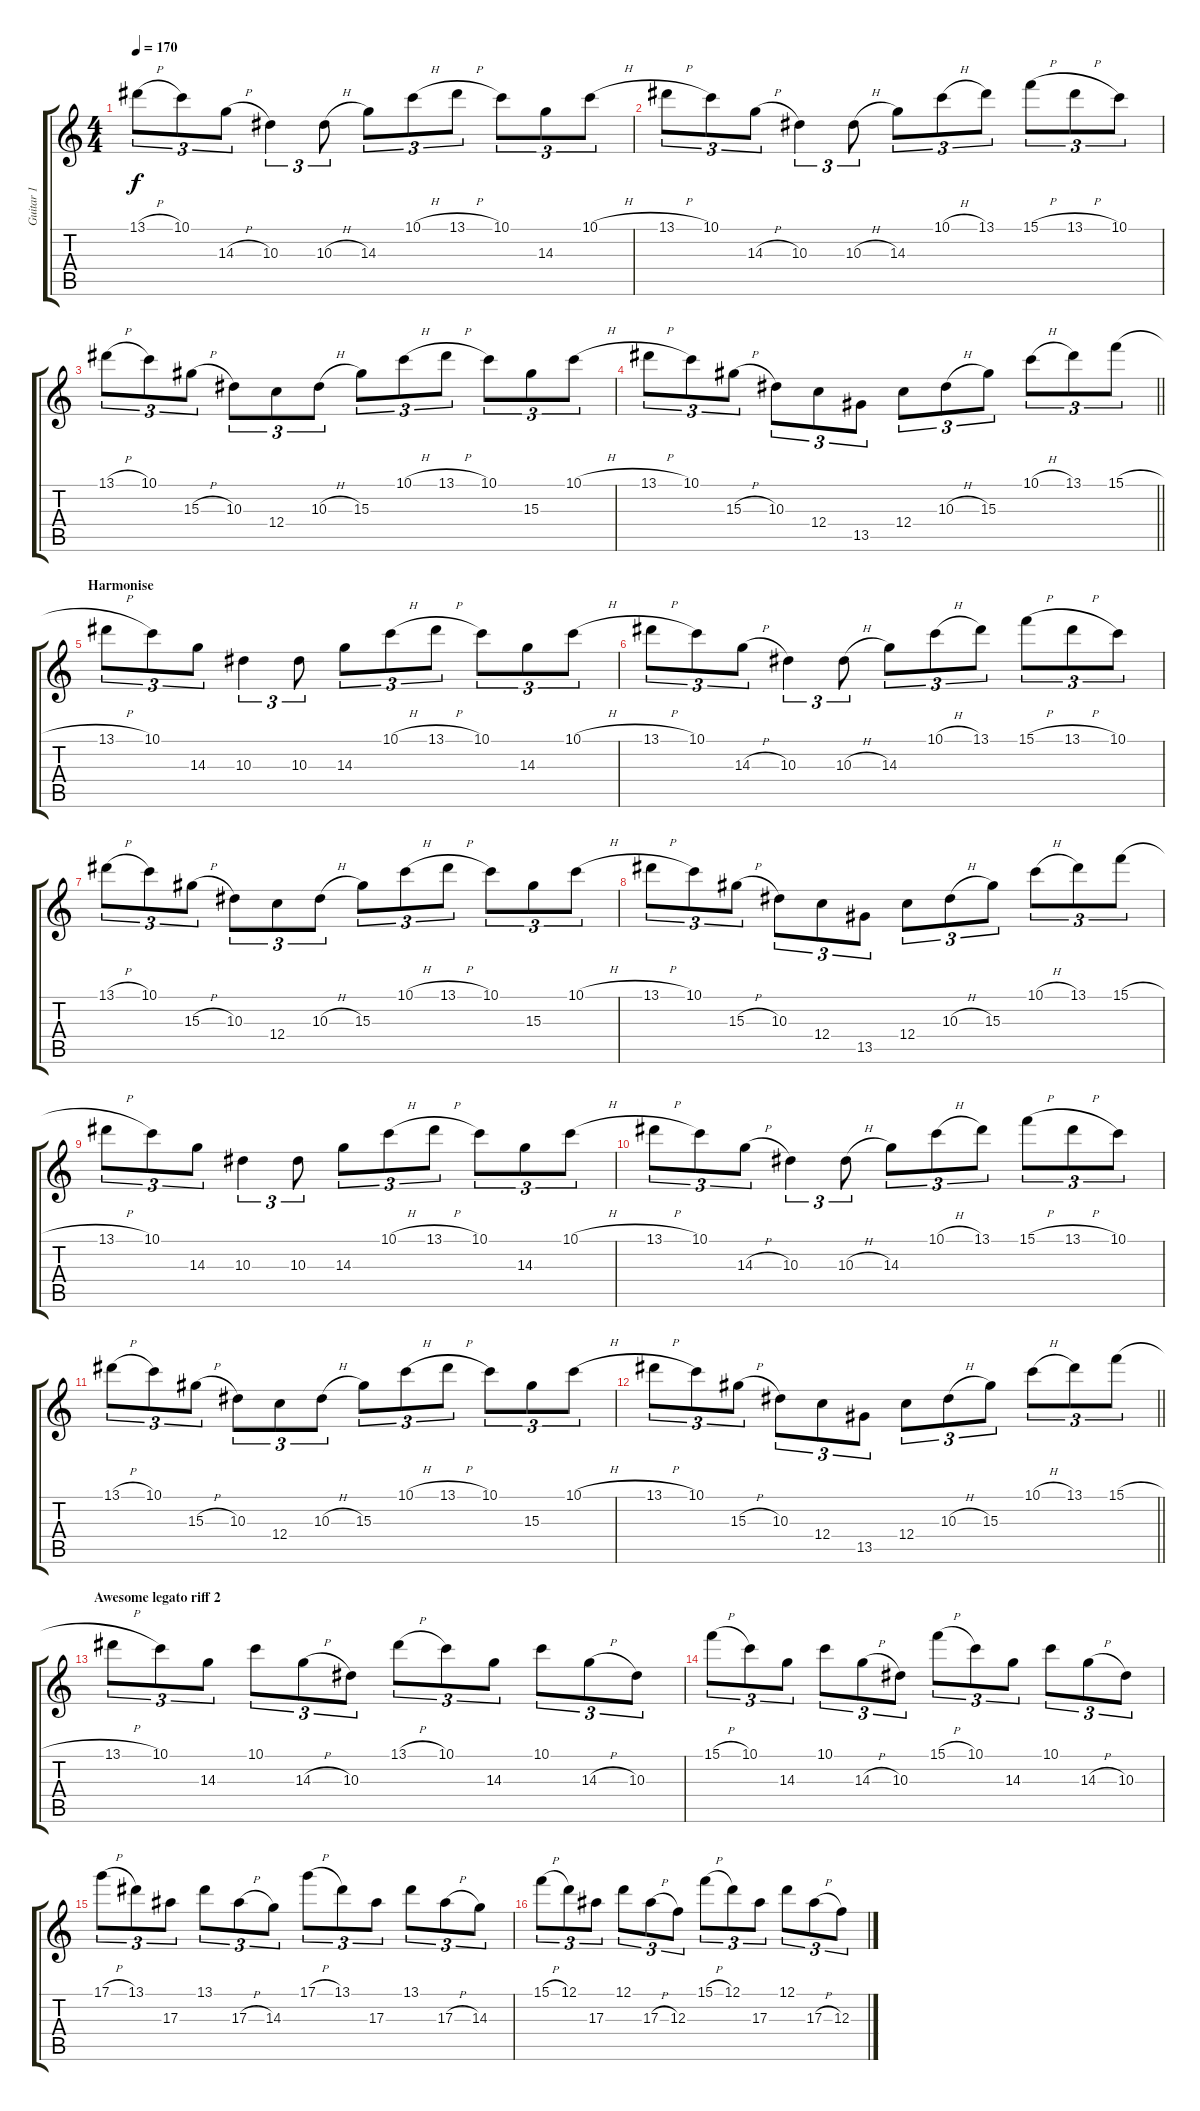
\track ("Guitar 1" "Guitar 1") {instrument overdrivenguitar}
\staff {score tabs}
\tuning (D4 A3 F3 C3 G2 C2) {hide}
\ts (4 4)
\tempo 170
\clef g2
\ks c
13.1{h}.8{tu (3 2) dy f} 10.1.8{tu (3 2)} 14.3{h}.8{tu (3 2)} 10.3.4{tu (3 2)} 10.3{h}.8{tu (3 2)} 14.3.8{tu (3 2)} 10.1{h}.8{tu (3 2)} 13.1{h}.8{tu (3 2)} 10.1.8{tu (3 2)} 14.3.8{tu (3 2)} 10.1{h}.8{tu (3 2)} |
13.1{h}.8{tu (3 2)} 10.1.8{tu (3 2)} 14.3{h}.8{tu (3 2)} 10.3.4{tu (3 2)} 10.3{h}.8{tu (3 2)} 14.3.8{tu (3 2)} 10.1{h}.8{tu (3 2)} 13.1.8{tu (3 2)} 15.1{h}.8{tu (3 2)} 13.1{h}.8{tu (3 2)} 10.1.8{tu (3 2)} |
13.1{h}.8{tu (3 2)} 10.1.8{tu (3 2)} 15.3{h}.8{tu (3 2)} 10.3.8{tu (3 2)} 12.4.8{tu (3 2)} 10.3{h}.8{tu (3 2)} 15.3.8{tu (3 2)} 10.1{h}.8{tu (3 2)} 13.1{h}.8{tu (3 2)} 10.1.8{tu (3 2)} 15.3.8{tu (3 2)} 10.1{h}.8{tu (3 2)} |
\barLineRight lightlight
13.1{h}.8{tu (3 2)} 10.1.8{tu (3 2)} 15.3{h}.8{tu (3 2)} 10.3.8{tu (3 2)} 12.4.8{tu (3 2)} 13.5.8{tu (3 2)} 12.4.8{tu (3 2)} 10.3{h}.8{tu (3 2)} 15.3.8{tu (3 2)} 10.1{h}.8{tu (3 2)} 13.1.8{tu (3 2)} 15.1{h}.8{tu (3 2)} |
\section ("" "Harmonise")
13.1{h}.8{tu (3 2)} 10.1.8{tu (3 2)} 14.3.8{tu (3 2)} 10.3.4{tu (3 2)} 10.3.8{tu (3 2)} 14.3.8{tu (3 2)} 10.1{h}.8{tu (3 2)} 13.1{h}.8{tu (3 2)} 10.1.8{tu (3 2)} 14.3.8{tu (3 2)} 10.1{h}.8{tu (3 2)} |
13.1{h}.8{tu (3 2)} 10.1.8{tu (3 2)} 14.3{h}.8{tu (3 2)} 10.3.4{tu (3 2)} 10.3{h}.8{tu (3 2)} 14.3.8{tu (3 2)} 10.1{h}.8{tu (3 2)} 13.1.8{tu (3 2)} 15.1{h}.8{tu (3 2)} 13.1{h}.8{tu (3 2)} 10.1.8{tu (3 2)} |
13.1{h}.8{tu (3 2)} 10.1.8{tu (3 2)} 15.3{h}.8{tu (3 2)} 10.3.8{tu (3 2)} 12.4.8{tu (3 2)} 10.3{h}.8{tu (3 2)} 15.3.8{tu (3 2)} 10.1{h}.8{tu (3 2)} 13.1{h}.8{tu (3 2)} 10.1.8{tu (3 2)} 15.3.8{tu (3 2)} 10.1{h}.8{tu (3 2)} |
13.1{h}.8{tu (3 2)} 10.1.8{tu (3 2)} 15.3{h}.8{tu (3 2)} 10.3.8{tu (3 2)} 12.4.8{tu (3 2)} 13.5.8{tu (3 2)} 12.4.8{tu (3 2)} 10.3{h}.8{tu (3 2)} 15.3.8{tu (3 2)} 10.1{h}.8{tu (3 2)} 13.1.8{tu (3 2)} 15.1{h}.8{tu (3 2)} |
13.1{h}.8{tu (3 2)} 10.1.8{tu (3 2)} 14.3.8{tu (3 2)} 10.3.4{tu (3 2)} 10.3.8{tu (3 2)} 14.3.8{tu (3 2)} 10.1{h}.8{tu (3 2)} 13.1{h}.8{tu (3 2)} 10.1.8{tu (3 2)} 14.3.8{tu (3 2)} 10.1{h}.8{tu (3 2)} |
13.1{h}.8{tu (3 2)} 10.1.8{tu (3 2)} 14.3{h}.8{tu (3 2)} 10.3.4{tu (3 2)} 10.3{h}.8{tu (3 2)} 14.3.8{tu (3 2)} 10.1{h}.8{tu (3 2)} 13.1.8{tu (3 2)} 15.1{h}.8{tu (3 2)} 13.1{h}.8{tu (3 2)} 10.1.8{tu (3 2)} |
13.1{h}.8{tu (3 2)} 10.1.8{tu (3 2)} 15.3{h}.8{tu (3 2)} 10.3.8{tu (3 2)} 12.4.8{tu (3 2)} 10.3{h}.8{tu (3 2)} 15.3.8{tu (3 2)} 10.1{h}.8{tu (3 2)} 13.1{h}.8{tu (3 2)} 10.1.8{tu (3 2)} 15.3.8{tu (3 2)} 10.1{h}.8{tu (3 2)} |
\barLineRight lightlight
13.1{h}.8{tu (3 2)} 10.1.8{tu (3 2)} 15.3{h}.8{tu (3 2)} 10.3.8{tu (3 2)} 12.4.8{tu (3 2)} 13.5.8{tu (3 2)} 12.4.8{tu (3 2)} 10.3{h}.8{tu (3 2)} 15.3.8{tu (3 2)} 10.1{h}.8{tu (3 2)} 13.1.8{tu (3 2)} 15.1{h}.8{tu (3 2)} |
\section ("" "Awesome legato riff 2")
13.1{h}.8{tu (3 2)} 10.1.8{tu (3 2)} 14.3.8{tu (3 2)} 10.1.8{tu (3 2)} 14.3{h}.8{tu (3 2)} 10.3.8{tu (3 2)} 13.1{h}.8{tu (3 2)} 10.1.8{tu (3 2)} 14.3.8{tu (3 2)} 10.1.8{tu (3 2)} 14.3{h}.8{tu (3 2)} 10.3.8{tu (3 2)} |
15.1{h}.8{tu (3 2)} 10.1.8{tu (3 2)} 14.3.8{tu (3 2)} 10.1.8{tu (3 2)} 14.3{h}.8{tu (3 2)} 10.3.8{tu (3 2)} 15.1{h}.8{tu (3 2)} 10.1.8{tu (3 2)} 14.3.8{tu (3 2)} 10.1.8{tu (3 2)} 14.3{h}.8{tu (3 2)} 10.3.8{tu (3 2)} |
17.1{h}.8{tu (3 2)} 13.1.8{tu (3 2)} 17.3.8{tu (3 2)} 13.1.8{tu (3 2)} 17.3{h}.8{tu (3 2)} 14.3.8{tu (3 2)} 17.1{h}.8{tu (3 2)} 13.1.8{tu (3 2)} 17.3.8{tu (3 2)} 13.1.8{tu (3 2)} 17.3{h}.8{tu (3 2)} 14.3.8{tu (3 2)} |
15.1{h}.8{tu (3 2)} 12.1.8{tu (3 2)} 17.3.8{tu (3 2)} 12.1.8{tu (3 2)} 17.3{h}.8{tu (3 2)} 12.3.8{tu (3 2)} 15.1{h}.8{tu (3 2)} 12.1.8{tu (3 2)} 17.3.8{tu (3 2)} 12.1.8{tu (3 2)} 17.3{h}.8{tu (3 2)} 12.3.8{tu (3 2)}
